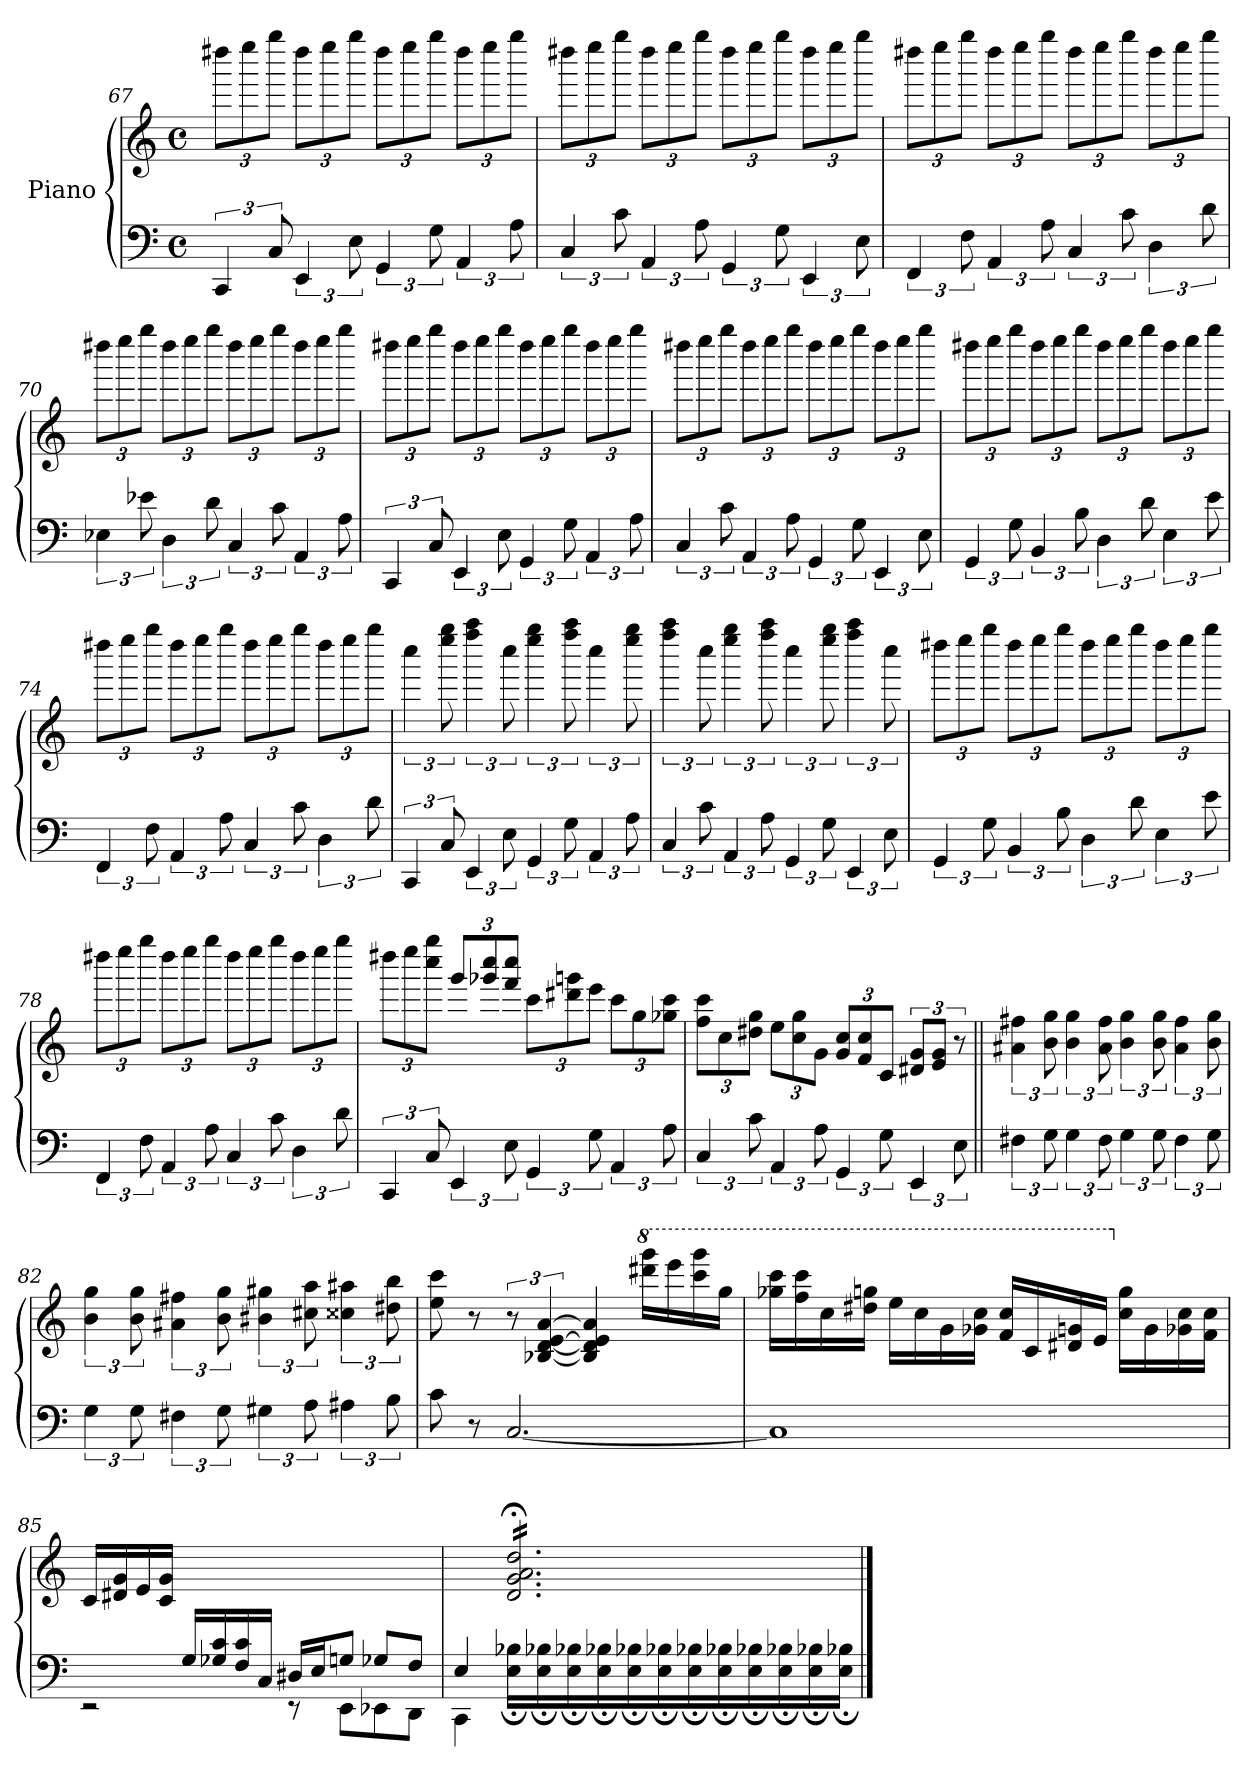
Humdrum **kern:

**kern	**kern
*part1	*part1
*staff2	*staff1
*I"Piano	*
*clefF4	*clefG2
*k[]	*k[]
*M4/4	*M4/4
*met(c)	*met(c)
*	*Xbrackettup
=67	=67
6CC/	12dddd#X\L
.	12eeee\
12C/	12gggg\J
6EE/	12dddd#\L
.	12eeee\
12E\	12gggg\J
6GG/	12dddd#\L
.	12eeee\
12G\	12gggg\J
6AA/	12dddd#\L
.	12eeee\
12A\	12gggg\J
!!LO:LB:g=z
=68	=68
6C/	12dddd#X\L
.	12eeee\
12c\	12gggg\J
6AA/	12dddd#\L
.	12eeee\
12A\	12gggg\J
6GG/	12dddd#\L
.	12eeee\
12G\	12gggg\J
6EE/	12dddd#\L
.	12eeee\
12E\	12gggg\J
=69	=69
6FF/	12dddd#X\L
.	12eeee\
12F\	12gggg\J
6AA/	12dddd#\L
.	12eeee\
12A\	12gggg\J
6C/	12dddd#\L
.	12eeee\
12c\	12gggg\J
6D\	12dddd#\L
.	12eeee\
12d\	12gggg\J
=70	=70
6E-X\	12dddd#X\L
.	12eeee\
12e-X\	12gggg\J
6D\	12dddd#\L
.	12eeee\
12d\	12gggg\J
6C/	12dddd#\L
.	12eeee\
12c\	12gggg\J
6AA/	12dddd#\L
.	12eeee\
12A\	12gggg\J
!!LO:LB:g=z
=71	=71
6CC/	12dddd#X\L
.	12eeee\
12C/	12gggg\J
6EE/	12dddd#\L
.	12eeee\
12E\	12gggg\J
6GG/	12dddd#\L
.	12eeee\
12G\	12gggg\J
6AA/	12dddd#\L
.	12eeee\
12A\	12gggg\J
=72	=72
6C/	12dddd#X\L
.	12eeee\
12c\	12gggg\J
6AA/	12dddd#\L
.	12eeee\
12A\	12gggg\J
6GG/	12dddd#\L
.	12eeee\
12G\	12gggg\J
6EE/	12dddd#\L
.	12eeee\
12E\	12gggg\J
=73	=73
6GG/	12dddd#X\L
.	12eeee\
12G\	12gggg\J
6BB/	12dddd#\L
.	12eeee\
12B\	12gggg\J
6D\	12dddd#\L
.	12eeee\
12d\	12gggg\J
6E\	12dddd#\L
.	12eeee\
12e\	12gggg\J
!!LO:PB:g=z
=74	=74
6FF/	12dddd#X\L
.	12eeee\
12F\	12gggg\J
6AA/	12dddd#\L
.	12eeee\
12A\	12gggg\J
6C/	12dddd#\L
.	12eeee\
12c\	12gggg\J
6D\	12dddd#\L
.	12eeee\
12d\	12gggg\J
=75	=75
*	*brackettup
6CC/	6cccc\
12C/	12eeee\ 12gggg\
6EE/	6ffff\ 6aaaa\
12E\	12cccc\
6GG/	6eeee\ 6gggg\
12G\	12ffff\ 12aaaa\
6AA/	6cccc\
12A\	12eeee\ 12gggg\
=76	=76
6C/	6ffff\ 6aaaa\
12c\	12cccc\
6AA/	6eeee\ 6gggg\
12A\	12ffff\ 12aaaa\
6GG/	6cccc\
12G\	12eeee\ 12gggg\
6EE/	6ffff\ 6aaaa\
12E\	12cccc\
!!LO:LB:g=z
=77	=77
*	*Xbrackettup
6GG/	12dddd#X\L
.	12eeee\
12G\	12gggg\J
6BB/	12dddd#\L
.	12eeee\
12B\	12gggg\J
6D\	12dddd#\L
.	12eeee\
12d\	12gggg\J
6E\	12dddd#\L
.	12eeee\
12e\	12gggg\J
=78	=78
6FF/	12dddd#X\L
.	12eeee\
12F\	12gggg\J
6AA/	12dddd#\L
.	12eeee\
12A\	12gggg\J
6C/	12dddd#\L
.	12eeee\
12c\	12gggg\J
6D\	12dddd#\L
.	12eeee\
12d\	12gggg\J
=79	=79
6CC/	12dddd#X\L
.	12eeee\
12C/	12cccc\ 12gggg\J
6EE/	12ggg/L
.	12ggg-X/ 12cccc/
12E\	12fff/ 12cccc/J
6GG/	12ccc\L
.	12ddd#X\ 12ggg\
12G\	12eee\J
6AA/	12ccc\L
.	12gg\
12A\	12gg-X\ 12ccc\J
!!LO:LB:g=z
=80	=80
6C/	12ff\ 12ccc\L
.	12cc\
12c\	12dd#X\ 12gg\J
6AA/	12ee\L
.	12cc\ 12gg\
12A\	12g\J
6GG/	12g/ 12cc/L
.	12f/ 12cc/
12G\	12c/J
*	*brackettup
6EE/	12d#X/ 12g/L
.	12e/ 12g/J
12E\	12r
=81||	=81||
6F#X\	6a#X\ 6ff#X\
12G\	12b\ 12gg\
6G\	6b\ 6gg\
12F#\	12a#\ 12ff#\
6G\	6b\ 6gg\
12G\	12b\ 12gg\
6F#\	6a#\ 6ff#\
12G\	12b\ 12gg\
=82	=82
6G\	6b\ 6gg\
12G\	12b\ 12gg\
6F#X\	6a#X\ 6ff#X\
12G\	12b\ 12gg\
6G#X\	6b#X\ 6gg#X\
12A\	12cc#X\ 12aa\
6A#X\	6cc##X\ 6aa#X\
12B\	12dd#X\ 12bb\
=83	=83
8c\	8ee\ 8ccc\
8r	8r
[2.C/	12r
.	[6B-X/ [6d/ [6e/ [6a/
.	4B-/] 4d/] 4e/] 4a/]
*	*8va
.	16dddd#X\ 16gggg\LL
.	16eeee\
.	16cccc\ 16gggg\
.	16ggg\JJ
!!LO:LB:g=z
=84	=84
1C]	16ggg-X\ 16cccc\LL
.	16fff\ 16cccc\
.	16ccc\
.	16ddd#X\ 16gggn\JJ
.	16eee\LL
.	16ccc\
.	16gg\
.	16gg-X\ 16ccc\JJ
.	16ff/ 16ccc/LL
.	16cc/
.	16dd#X/ 16ggn/
.	16ee/JJ
*	*X8va
.	16cc\ 16gg\LL
.	16g\
.	16g-X\ 16cc\
.	16f\ 16cc\JJ
=85	=85
*^	*
4ryy	2rEE	16c/LL
.	.	16d#X/ 16g/
.	.	16e/
.	.	16c/ 16g/JJ
16G/LL	.	2.ryy
16G-X/ 16c/	.	.
16F/ 16c/	.	.
16C/JJ	.	.
16D#X/LL	8rEE	.
16E/J	.	.
8Gn/J	8EE\L	.
8G-X/L	8EE-X\	.
8F/J	8DD\J	.
=86	=86	=86
4E/	4CC\	4ryy
*tremolo	*	*
*	*	*tremolo
2.ryy	16E\; 16B-X\;LL	16d/;< 16g/;< 16a/;< 16dd/;<LL
.	16E\; 16B-X\;	16d/;< 16g/;< 16a/;< 16dd/;<
.	16E\; 16B-X\;	16d/;< 16g/;< 16a/;< 16dd/;<
.	16E\; 16B-X\;	16d/;< 16g/;< 16a/;< 16dd/;<
.	16E\; 16B-X\;	16d/;< 16g/;< 16a/;< 16dd/;<
.	16E\; 16B-X\;	16d/;< 16g/;< 16a/;< 16dd/;<
.	16E\; 16B-X\;	16d/;< 16g/;< 16a/;< 16dd/;<
.	16E\; 16B-X\;	16d/;< 16g/;< 16a/;< 16dd/;<
.	16E\; 16B-X\;	16d/;< 16g/;< 16a/;< 16dd/;<
.	16E\; 16B-X\;	16d/;< 16g/;< 16a/;< 16dd/;<
.	16E\; 16B-X\;	16d/;< 16g/;< 16a/;< 16dd/;<
.	16E\; 16B-X\;JJ	16d/;< 16g/;< 16a/;< 16dd/;<JJ
*	*	*Xtremolo
*Xtremolo	*	*
*v	*v	*
==	==
*-	*-
